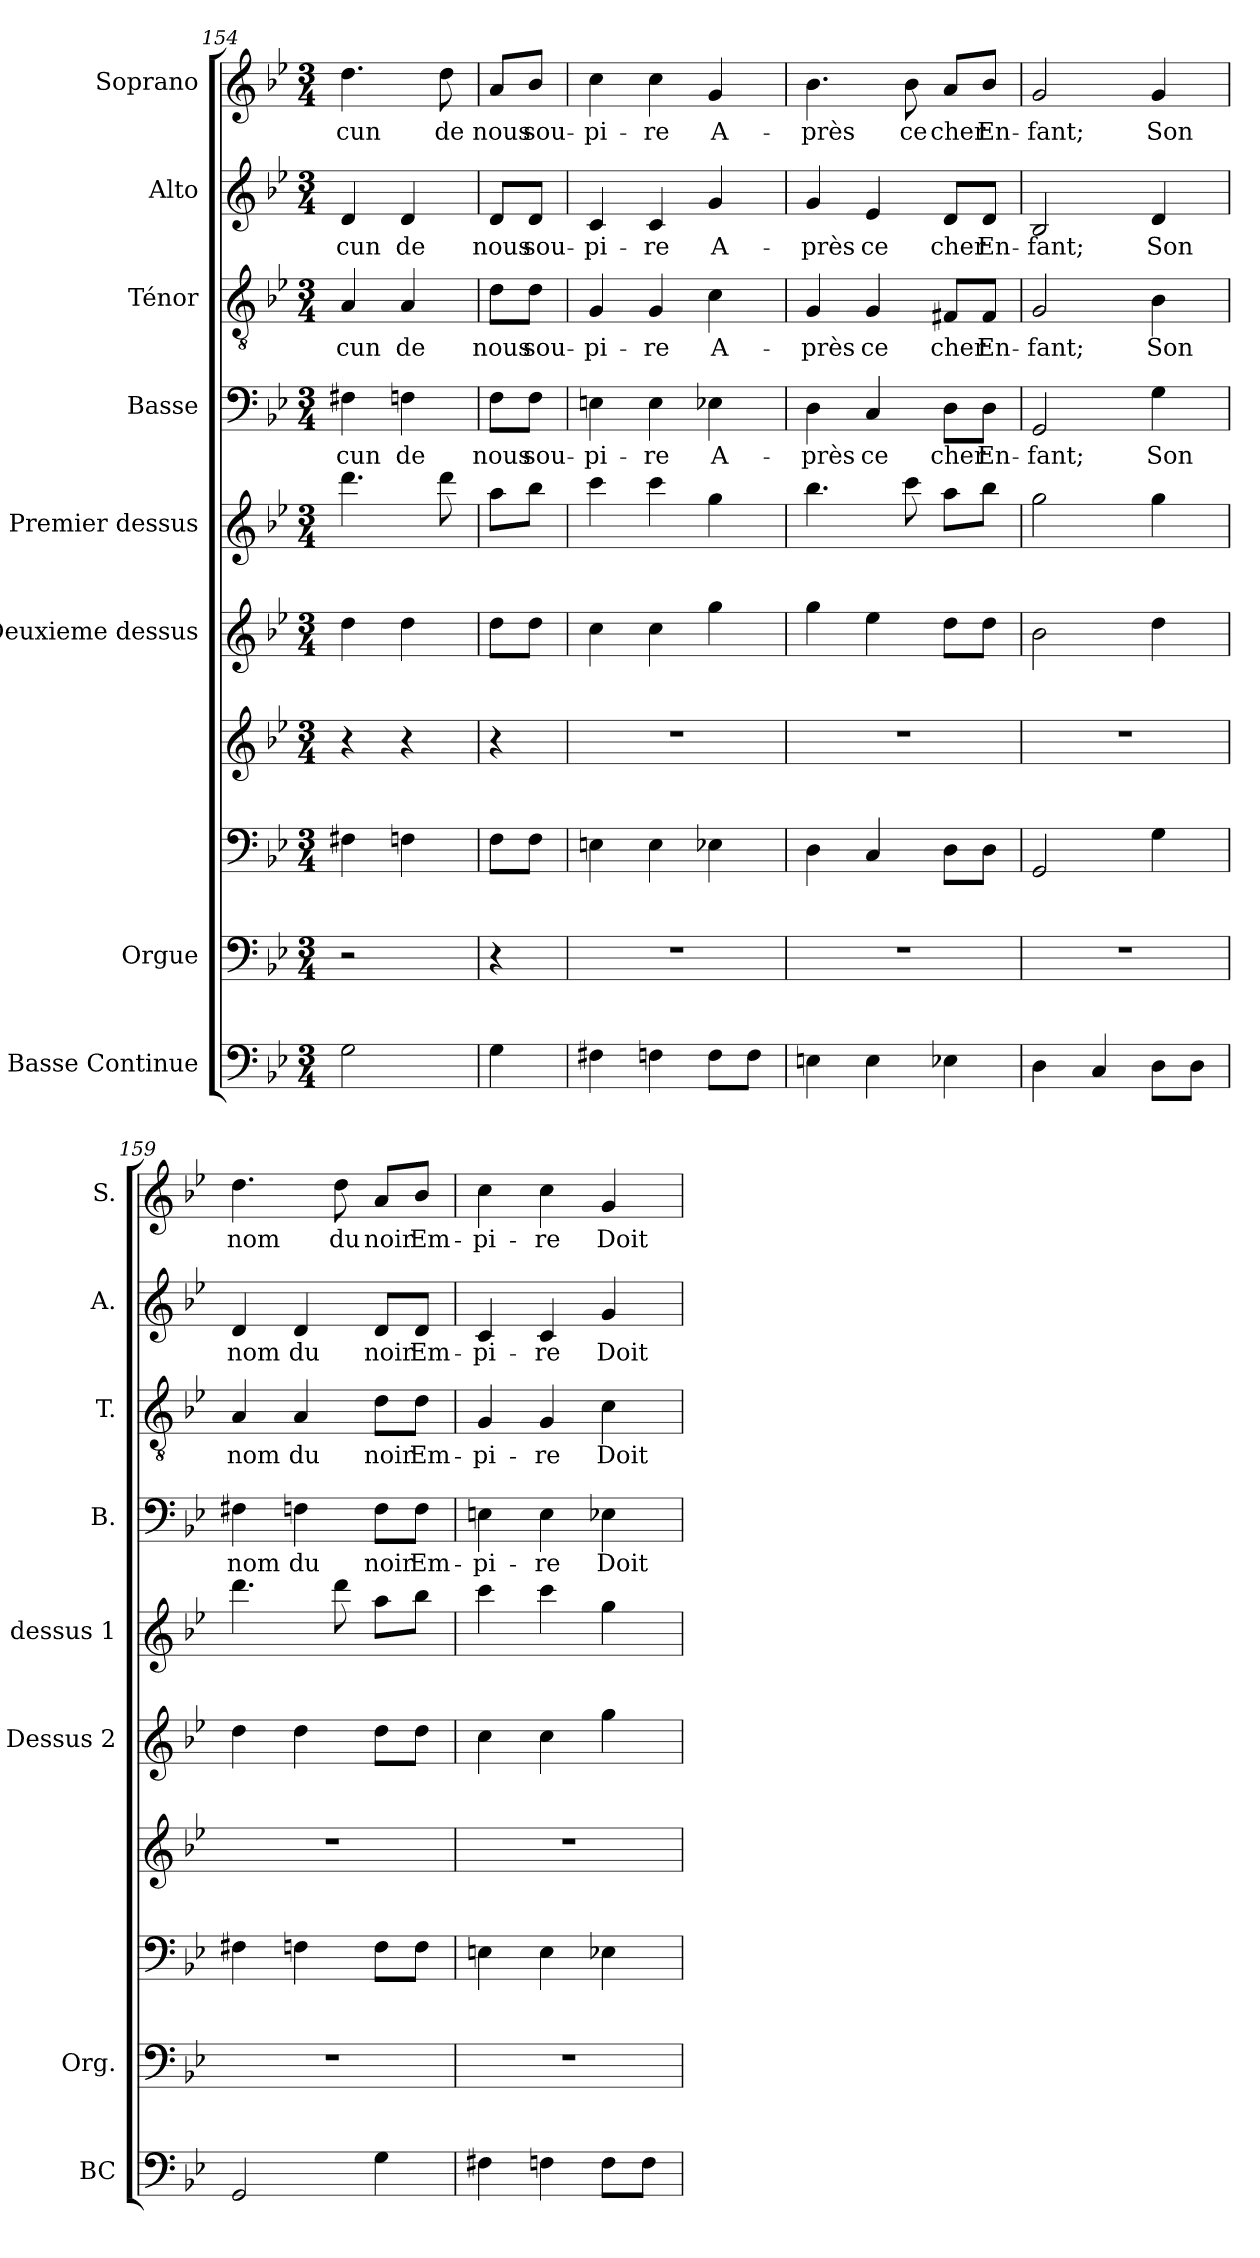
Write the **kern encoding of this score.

**kern	**kern	**kern	**kern	**kern	**kern	**kern	**text	**kern	**text	**kern	**text	**kern	**text
*part8	*part7	*part7	*part7	*part6	*part5	*part4	*part4	*part3	*part3	*part2	*part2	*part1	*part1
*staff10	*staff9	*staff8	*staff7	*staff6	*staff5	*staff4	*staff4	*staff3	*staff3	*staff2	*staff2	*staff1	*staff1
*I"Basse Continue	*I"Orgue	*	*	*I"Deuxieme dessus	*I"Premier dessus	*I"Basse	*	*I"Ténor	*	*I"Alto	*	*I"Soprano	*
*I'BC	*I'Org.	*	*	*I'Dessus 2	*I'dessus 1	*I'B.	*	*I'T.	*	*I'A.	*	*I'S.	*
*clefF4	*clefF4	*clefF4	*clefG2	*clefG2	*clefG2	*clefF4	*	*clefGv2	*	*clefG2	*	*clefG2	*
*k[b-e-]	*k[b-e-]	*k[b-e-]	*k[b-e-]	*k[b-e-]	*k[b-e-]	*k[b-e-]	*	*k[b-e-]	*	*k[b-e-]	*	*k[b-e-]	*
*M3/4	*M3/4	*M3/4	*M3/4	*M3/4	*M3/4	*M3/4	*	*M3/4	*	*M3/4	*	*M3/4	*
=154	=154	=154	=154	=154	=154	=154	=154	=154	=154	=154	=154	=154	=154
!	!	!	!	!	!	!	!LO:LY:b	!	!LO:LY:b	!	!LO:LY:b	!	!LO:LY:b
2G	2r	4F#X\	4r	4dd	4.ddd	4F#X\	-cun	4A/	-cun	4d/	-cun	4.dd\	-cun
!	!	!	!	!	!	!	!LO:LY:b	!	!LO:LY:b	!	!LO:LY:b	!	!
.	.	4Fn\	4r	4dd	.	4Fn\	de	4A/	de	4d/	de	.	.
!	!	!	!	!	!	!	!	!	!	!	!	!	!LO:LY:b
.	.	.	.	.	8ddd	.	.	.	.	.	.	8dd\	de
!!LO:PB:g=z
=155	=155	=155	=155	=155	=155	=155	=155	=155	=155	=155	=155	=155	=155
!	!	!	!	!	!	!	!LO:LY:b	!	!LO:LY:b	!	!LO:LY:b	!	!LO:LY:b
4G	4r	8F\L	4r	8dd\L	8aa\L	8F\L	nous	8d\L	nous	8d/L	nous	8a/L	nous
!	!	!	!	!	!	!	!LO:LY:b	!	!LO:LY:b	!	!LO:LY:b	!	!LO:LY:b
.	.	8F\J	.	8dd\J	8bb-\J	8F\J	sou-	8d\J	sou-	8d/J	sou-	8b-/J	sou-
=156	=156	=156	=156	=156	=156	=156	=156	=156	=156	=156	=156	=156	=156
!	!	!	!	!	!	!	!LO:LY:b	!	!LO:LY:b	!	!LO:LY:b	!	!LO:LY:b
4F#X	2.r	4En\	2.r	4cc	4ccc	4En\	-pi-	4G/	-pi-	4c/	-pi-	4cc\	-pi-
!	!	!	!	!	!	!	!LO:LY:b	!	!LO:LY:b	!	!LO:LY:b	!	!LO:LY:b
4Fn	.	4E\	.	4cc	4ccc	4E\	-re	4G/	-re	4c/	-re	4cc\	-re
!	!	!	!	!	!	!	!LO:LY:b	!	!LO:LY:b	!	!LO:LY:b	!	!LO:LY:b
8F\L	.	4E-X\	.	4gg	4gg	4E-X\	A-	4c\	A-	4g/	A-	4g/	A-
8F\J	.	.	.	.	.	.	.	.	.	.	.	.	.
=157	=157	=157	=157	=157	=157	=157	=157	=157	=157	=157	=157	=157	=157
!	!	!	!	!	!	!	!LO:LY:b	!	!LO:LY:b	!	!LO:LY:b	!	!LO:LY:b
4En	2.r	4D\	2.r	4gg	4.bb-	4D\	-près	4G/	-près	4g/	-près	4.b-\	-près
!	!	!	!	!	!	!	!LO:LY:b	!	!LO:LY:b	!	!LO:LY:b	!	!
4E	.	4C/	.	4ee-	.	4C/	ce	4G/	ce	4e-/	ce	.	.
!	!	!	!	!	!	!	!	!	!	!	!	!	!LO:LY:b
.	.	.	.	.	8ccc	.	.	.	.	.	.	8b-\	ce
!	!	!	!	!	!	!	!LO:LY:b	!	!LO:LY:b	!	!LO:LY:b	!	!LO:LY:b
4E-X	.	8D\L	.	8dd\L	8aa\L	8D\L	cher	8F#X/L	cher	8d/L	cher	8a/L	cher
!	!	!	!	!	!	!	!LO:LY:b	!	!LO:LY:b	!	!LO:LY:b	!	!LO:LY:b
.	.	8D\J	.	8dd\J	8bb-\J	8D\J	En-	8F#/J	En-	8d/J	En-	8b-/J	En-
=158	=158	=158	=158	=158	=158	=158	=158	=158	=158	=158	=158	=158	=158
!	!	!	!	!	!	!	!LO:LY:b	!	!LO:LY:b	!	!LO:LY:b	!	!LO:LY:b
4D	2.r	2GG/	2.r	2b-	2gg	2GG/	-fant;	2G/	-fant;	2B-/	-fant;	2g/	-fant;
4C	.	.	.	.	.	.	.	.	.	.	.	.	.
!	!	!	!	!	!	!	!LO:LY:b	!	!LO:LY:b	!	!LO:LY:b	!	!LO:LY:b
8D\L	.	4G\	.	4dd	4gg	4G\	Son	4B-\	Son	4d/	Son	4g/	Son
8D\J	.	.	.	.	.	.	.	.	.	.	.	.	.
=159	=159	=159	=159	=159	=159	=159	=159	=159	=159	=159	=159	=159	=159
!	!	!	!	!	!	!	!LO:LY:b	!	!LO:LY:b	!	!LO:LY:b	!	!LO:LY:b
2GG	2.r	4F#X\	2.r	4dd	4.ddd	4F#X\	nom	4A/	nom	4d/	nom	4.dd\	nom
!	!	!	!	!	!	!	!LO:LY:b	!	!LO:LY:b	!	!LO:LY:b	!	!
.	.	4Fn\	.	4dd	.	4Fn\	du	4A/	du	4d/	du	.	.
!	!	!	!	!	!	!	!	!	!	!	!	!	!LO:LY:b
.	.	.	.	.	8ddd	.	.	.	.	.	.	8dd\	du
!	!	!	!	!	!	!	!LO:LY:b	!	!LO:LY:b	!	!LO:LY:b	!	!LO:LY:b
4G	.	8F\L	.	8dd\L	8aa\L	8F\L	noir	8d\L	noir	8d/L	noir	8a/L	noir
!	!	!	!	!	!	!	!LO:LY:b	!	!LO:LY:b	!	!LO:LY:b	!	!LO:LY:b
.	.	8F\J	.	8dd\J	8bb-\J	8F\J	Em-	8d\J	Em-	8d/J	Em-	8b-/J	Em-
!!LO:LB:g=z
=160	=160	=160	=160	=160	=160	=160	=160	=160	=160	=160	=160	=160	=160
!	!	!	!	!	!	!	!LO:LY:b	!	!LO:LY:b	!	!LO:LY:b	!	!LO:LY:b
4F#X	2.r	4En\	2.r	4cc	4ccc	4En\	-pi-	4G/	-pi-	4c/	-pi-	4cc\	-pi-
!	!	!	!	!	!	!	!LO:LY:b	!	!LO:LY:b	!	!LO:LY:b	!	!LO:LY:b
4Fn	.	4E\	.	4cc	4ccc	4E\	-re	4G/	-re	4c/	-re	4cc\	-re
!	!	!	!	!	!	!	!LO:LY:b	!	!LO:LY:b	!	!LO:LY:b	!	!LO:LY:b
8F\L	.	4E-X\	.	4gg	4gg	4E-X\	Doit	4c\	Doit	4g/	Doit	4g/	Doit
8F\J	.	.	.	.	.	.	.	.	.	.	.	.	.
=	=	=	=	=	=	=	=	=	=	=	=	=	=
*-	*-	*-	*-	*-	*-	*-	*-	*-	*-	*-	*-	*-	*-
